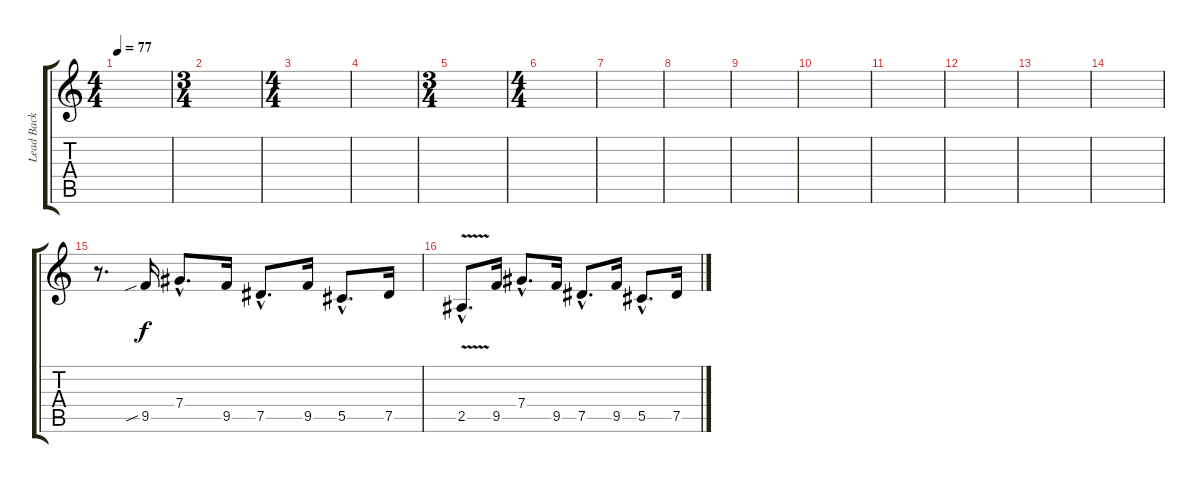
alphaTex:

\track ("Lead Back Up" "Lead Back ") {instrument distortionguitar}
\staff {score tabs}
\tuning (Eb4 Bb3 Gb3 Db3 Ab2 Db2) {hide}
\ts (4 4)
\tempo 77
\clef g2
\ks c
|
\ts (3 4)
|
\ts (4 4)
|
|
\ts (3 4)
|
\ts (4 4)
|
|
|
|
|
|
|
|
|
r.8{d} 9.5{sib}.16 7.4{hac}.8{d} 9.5.16 7.5{hac}.8{d} 9.5.16 5.5{hac}.8{d} 7.5.16 |
2.5{v hac}.8{d} 9.5.16 7.4{hac}.8{d} 9.5.16 7.5{hac}.8{d} 9.5.16 5.5{hac}.8{d} 7.5.16
